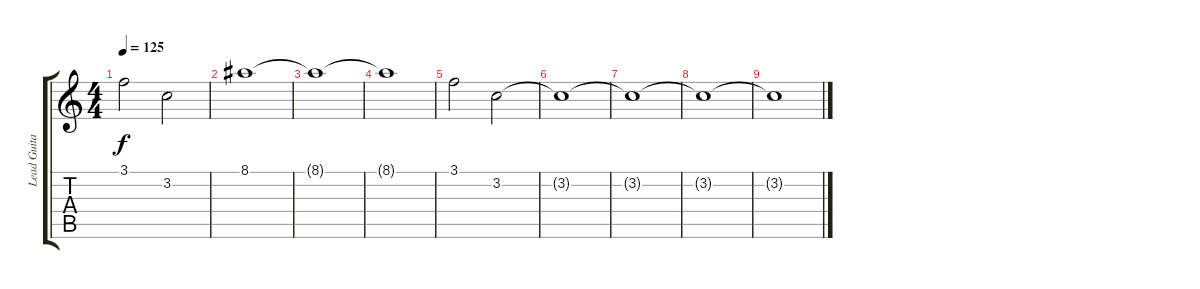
\track ("Lead Guitar/Keyboard 2" "Lead Guita") {instrument distortionguitar}
\staff {score tabs}
\tuning (D4 A3 F3 C3 G2 D2) {hide}
\ts (4 4)
\tempo 125
\clef g2
\ks c
3.1.2{dy f} 3.2.2 |
8.1.1 |
8.1{t}.1 |
8.1{t}.1 |
3.1.2 3.2.2 |
3.2{t}.1 |
3.2{t}.1{volume 0} |
3.2{t}.1 |
3.2{t}.1
